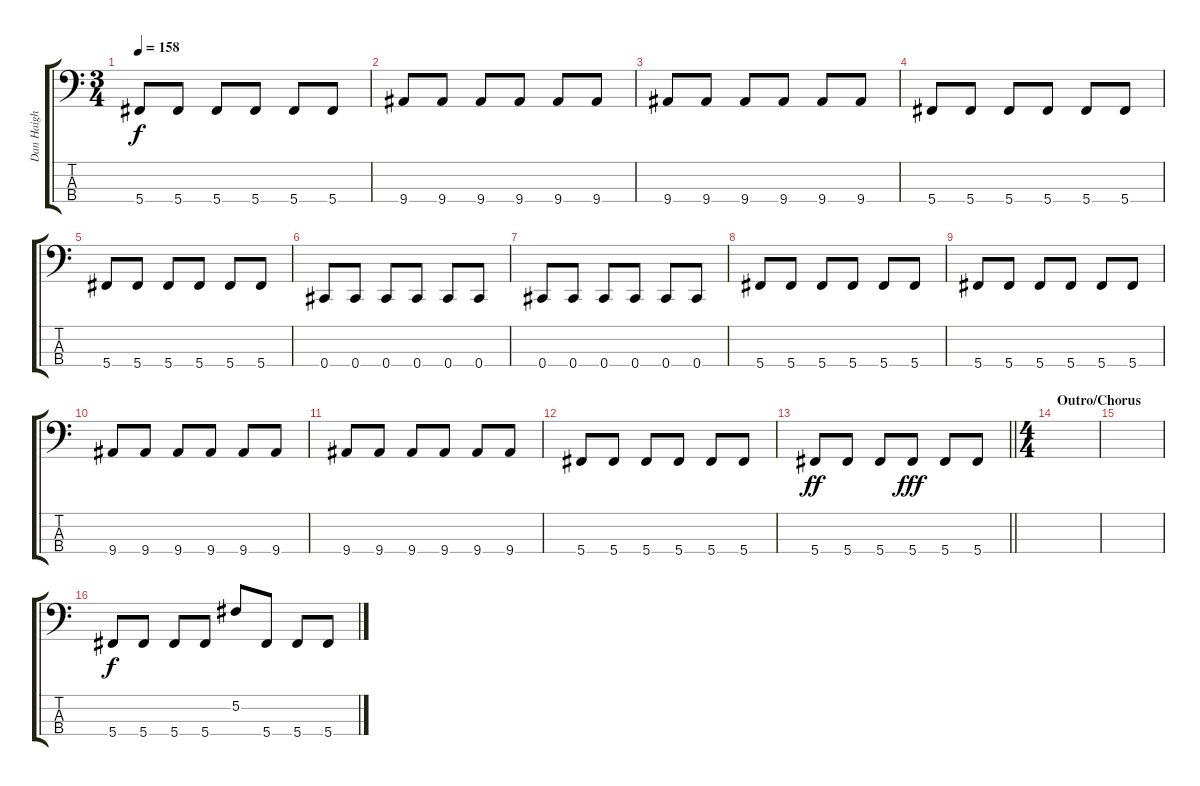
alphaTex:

\track ("Dan Haigh" "Dan Haigh") {instrument electricbasspick}
\staff {score tabs}
\tuning (Gb2 Db2 Ab1 Db1) {hide}
\ts (3 4)
\tempo 158
\clef f4
\ks c
5.4.8{dy f} 5.4.8 5.4.8 5.4.8 5.4.8 5.4.8 |
9.4.8 9.4.8 9.4.8 9.4.8 9.4.8 9.4.8 |
9.4.8 9.4.8 9.4.8 9.4.8 9.4.8 9.4.8 |
5.4.8 5.4.8 5.4.8 5.4.8 5.4.8 5.4.8 |
5.4.8 5.4.8 5.4.8 5.4.8 5.4.8 5.4.8 |
0.4.8 0.4.8 0.4.8 0.4.8 0.4.8 0.4.8 |
0.4.8 0.4.8 0.4.8 0.4.8 0.4.8 0.4.8 |
5.4.8 5.4.8 5.4.8 5.4.8 5.4.8 5.4.8 |
5.4.8 5.4.8 5.4.8 5.4.8 5.4.8 5.4.8 |
9.4.8 9.4.8 9.4.8 9.4.8 9.4.8 9.4.8 |
9.4.8 9.4.8 9.4.8 9.4.8 9.4.8 9.4.8 |
5.4.8 5.4.8 5.4.8 5.4.8 5.4.8 5.4.8 |
\barLineRight lightlight
5.4.8{dy ff} 5.4.8 5.4.8 5.4.8{dy fff} 5.4.8 5.4.8 |
\ts (4 4)
\section ("" "Outro/Chorus")
|
|
5.4.8{dy f volume 14} 5.4.8 5.4.8 5.4.8 5.2.8 5.4.8 5.4.8 5.4.8
